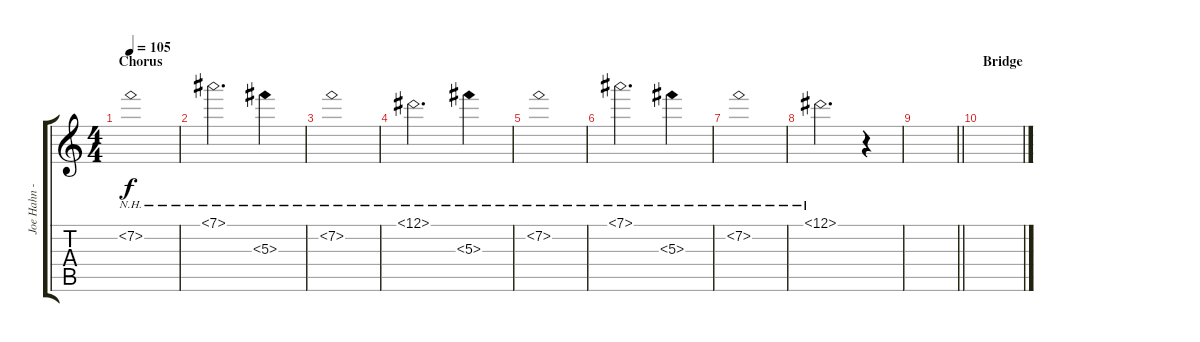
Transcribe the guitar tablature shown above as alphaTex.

\track ("Joe Hahn - Sample [Guitar]" "Joe Hahn -") {instrument distortionguitar}
\staff {score tabs}
\tuning (Eb4 Bb3 Gb3 Db3 Ab2 Db2) {hide}
\ts (4 4)
\section ("" "Chorus")
\tempo 105
\clef g2
\ks c
7.2{nh}.1{dy f volume 16 instrument distortionguitar} |
7.1{nh}.2{d} 5.3{nh}.4 |
7.2{nh}.1 |
12.1{nh}.2{d} 5.3{nh}.4 |
7.2{nh}.1 |
7.1{nh}.2{d} 5.3{nh}.4 |
7.2{nh}.1 |
12.1{nh}.2{d} r.4 |
\barLineRight lightlight
|
\section ("" "Bridge")
